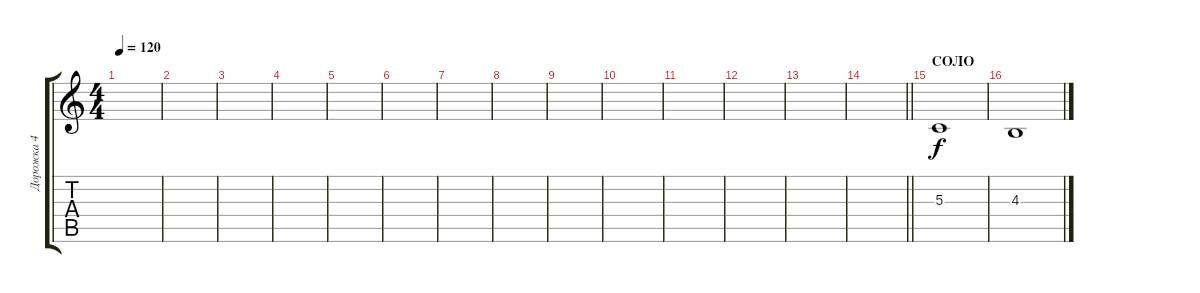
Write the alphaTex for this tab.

\track ("Дорожка 4" "Дорожка 4") {instrument violin}
\staff {score tabs}
\tuning (E4 B3 G3 D3 A2 E2) {hide}
\ts (4 4)
\tempo 120
\clef g2
\ks c
|
|
|
|
|
|
|
|
|
|
|
|
|
\barLineRight lightlight
|
\section ("" "СОЛО")
5.3.1{volume 15} |
4.3.1
